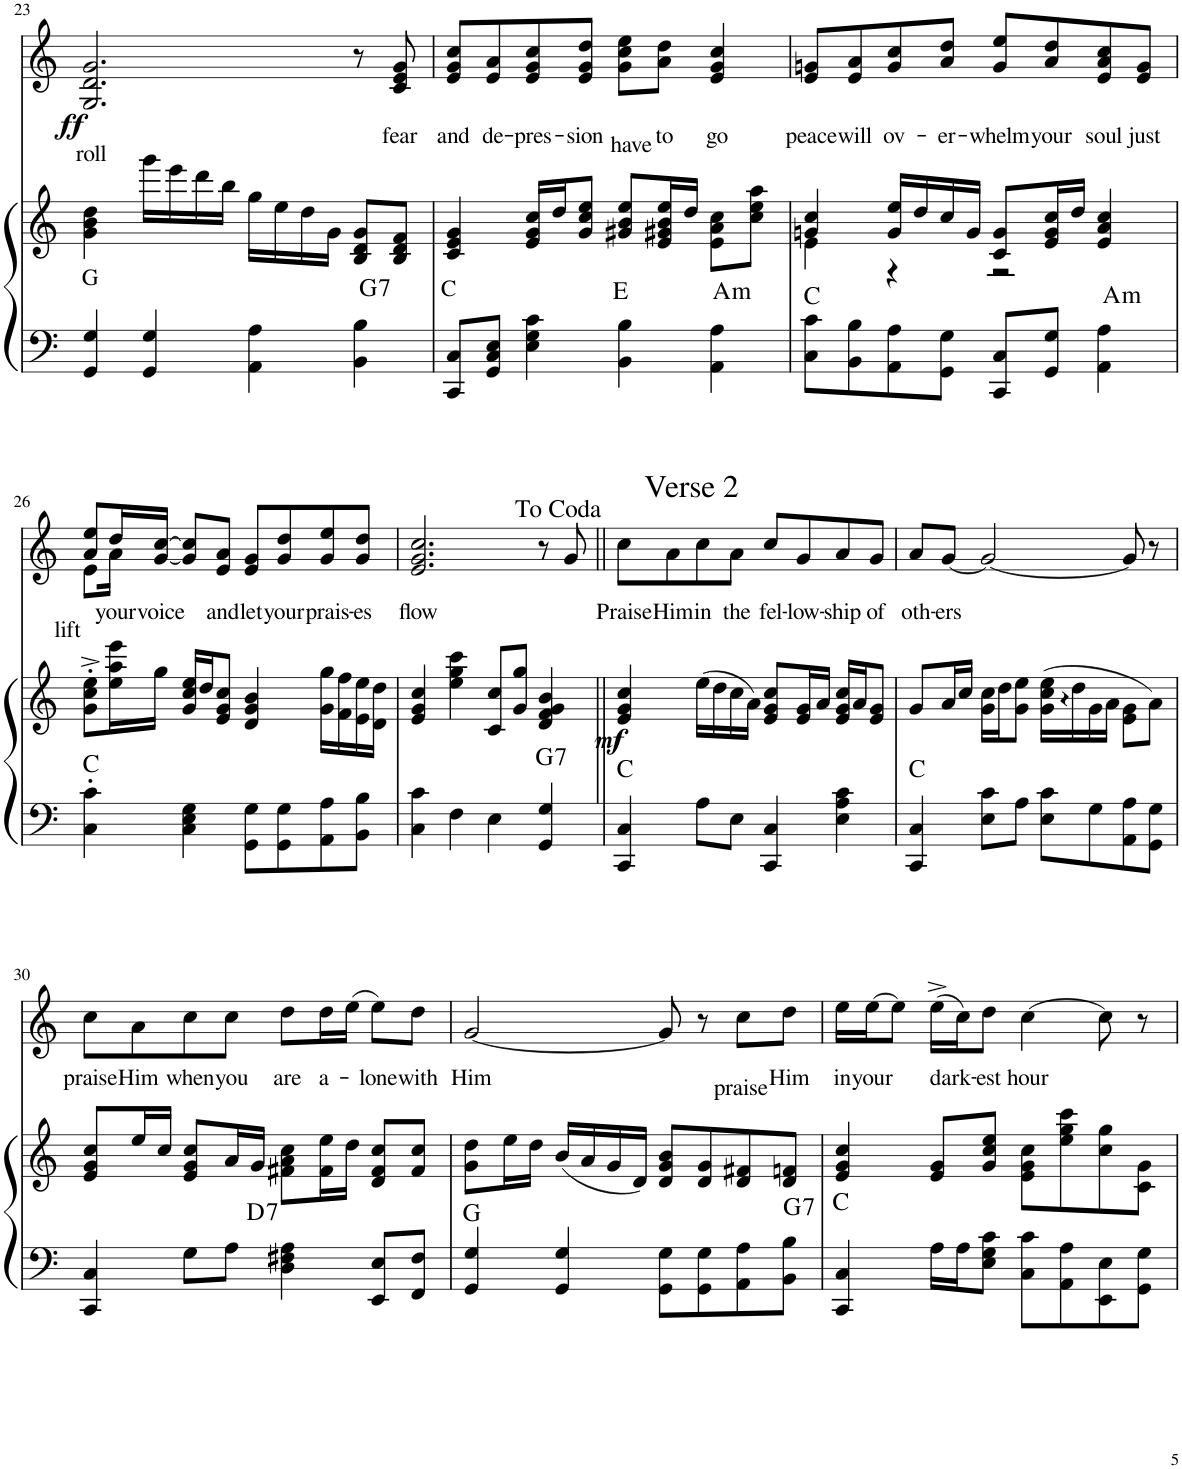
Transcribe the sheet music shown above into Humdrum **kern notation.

**kern	**text	**kern	**text	**dynam	**harte	**kern	**text	**dynam
*part2	*part2	*part2	*part2	*part2	*part2	*part1	*part1	*part1
*staff3	*staff3	*staff2	*staff2	*staff2/3	*	*staff1	*staff1	*staff1
*I"Piano	*	*	*	*	*	*I"Voice	*	*
*I'Pno	*	*	*	*	*	*	*	*
!!LO:PB:g=z
*clefF4	*	*clefG2	*	*	*	*clefG2	*	*
*k[]	*	*k[]	*	*	*	*k[]	*	*
*M4/4	*	*M4/4	*	*	*	*M4/4	*	*
=23	=23	=23	=23	=23	=23	=23	=23	=23
!	!	!	!LO:LY:b	!	!	!	!LO:LY:b	!LO:DY:b
4GG/ 4G/	.	4g\ 4b\ 4dd\	G	.	.	2.G/ 2.d/ 2.g/	roll	ff
4GG/ 4G/	.	16ggg\LL	.	.	.	.	.	.
.	.	16eee\	.	.	.	.	.	.
.	.	16ddd\	.	.	.	.	.	.
.	.	16bb\JJ	.	.	.	.	.	.
4AA\ 4A\	.	16gg\LL	.	.	.	.	.	.
.	.	16ee\	.	.	.	.	.	.
.	.	16dd\	.	.	.	.	.	.
.	.	16g\JJ	.	.	.	.	.	.
!	!	!	!	!	!LO:H:kt=7	!	!	!
4BB\ 4B\	.	8B/ 8d/ 8g/L	.	.	G:7	8r	.	.
!	!	!	!	!	!	!	!LO:LY:b	!
.	.	8B/ 8d/ 8f/J	.	.	.	8c/ 8e/ 8g/	fear	.
=24	=24	=24	=24	=24	=24	=24	=24	=24
!	!LO:LY:a	!	!	!	!	!	!LO:LY:b	!
8CC/ 8C/L	C	4c/ 4e/ 4g/	.	.	.	8e/ 8g/ 8cc/L	and	.
!	!	!	!	!	!	!	!LO:LY:b	!
8GG/ 8C/ 8E/J	.	.	.	.	.	8e/ 8a/	de-	.
!	!	!	!	!	!	!	!LO:LY:b	!
4E\ 4G\ 4c\	.	16e/ 16g/ 16cc/LL	.	.	.	8e/ 8g/ 8cc/	pres-	.
.	.	16dd/J	.	.	.	.	.	.
!	!	!	!	!	!	!	!LO:LY:b	!
.	.	8g/ 8cc/ 8ee/J	.	.	.	8e/ 8g/ 8dd/J	sion	.
!	!	!	!	!	!	!	!LO:LY:b	!
4BB\ 4B\	.	8g#X/ 8b/ 8ee/L	.	.	E:maj	8g\ 8cc\ 8ee\L	have	.
!	!	!	!	!	!	!	!LO:LY:b	!
.	.	16e/ 16g#X/ 16b/ 16ee/L	.	.	.	8a\ 8dd\J	to	.
.	.	16dd/JJ	.	.	.	.	.	.
!	!	!	!	!	!LO:H:kt=m	!	!LO:LY:b	!
4AA\ 4A\	.	8e\ 8a\ 8cc\L	.	.	A:min	4e/ 4g/ 4cc/	go	.
.	.	8cc\ 8ee\ 8aa\J	.	.	.	.	.	.
=25	=25	=25	=25	=25	=25	=25	=25	=25
*	*	*^	*	*	*	*	*	*
!	!	!	!	!	!	!	!	!LO:LY:b	!
8C\ 8c\L	.	4gn/ 4cc/	4e\	.	.	C:maj	8e/ 8gn/L	peace	.
!	!	!	!	!	!	!	!	!LO:LY:b	!
8BB\ 8B\	.	.	.	.	.	.	8e/ 8a/	will	.
!	!	!	!	!	!	!	!	!LO:LY:b	!
8AA\ 8A\	.	16g/ 16ee/LL	4r	.	.	.	8g/ 8cc/	ov-	.
.	.	16dd/	.	.	.	.	.	.	.
!	!	!	!	!	!	!	!	!LO:LY:b	!
8GG\ 8G\J	.	16cc/	.	.	.	.	8a/ 8dd/J	-er-	.
.	.	16g/JJ	.	.	.	.	.	.	.
!	!	!	!	!	!	!LO:H:kt=m	!	!LO:LY:b	!
8CC/ 8C/L	.	8c/ 8g/L	2r	.	.	A:min	8g/ 8ee/L	-whelm	.
!	!	!	!	!	!	!	!	!LO:LY:b	!
8GG/ 8G/J	.	16e/ 16g/ 16cc/L	.	.	.	.	8a/ 8dd/	your	.
.	.	16dd/JJ	.	.	.	.	.	.	.
!	!	!	!	!	!	!	!	!LO:LY:b	!
4AA\ 4A\	.	4e/ 4a/ 4cc/	.	.	.	.	8e/ 8a/ 8cc/	soul	.
!	!	!	!	!	!	!	!	!LO:LY:b	!
.	.	.	.	.	.	.	8e/ 8g/J	just	.
*	*	*v	*v	*	*	*	*	*	*
!!LO:LB:g=z
=26	=26	=26	=26	=26	=26	=26	=26	=26
!	!	!	!LO:LY:a	!	!	!	!	!
*	*	*	*	*	*	*^	*	*
4C\' 4c\'	.	8g\'^ 8cc\'^ 8ee\'^L	lift	.	C:maj	8a/ 8ee/L	8e\L	.	.
!	!	!	!	!	!	!	!	!LO:LY:b	!
.	.	16ee\ 16aa\ 16eee\L	.	.	.	16dd/L	16a\Jk	your	.
!	!	!	!	!	!	!	!	!LO:LY:b	!
.	.	16gg\JJ	.	.	.	[16g/ [16cc/JJ	2ryy	voice	.
4C\ 4E\ 4G\	.	16g/ 16cc/ 16ee/LL	.	.	.	8g/] 8cc/]L	.	.	.
.	.	16dd/J	.	.	.	.	.	.	.
!	!	!	!	!	!	!	!	!LO:LY:b	!
.	.	8e/ 8g/ 8cc/J	.	.	.	8e/ 8a/J	.	and	.
!	!	!	!	!	!	!	!	!LO:LY:b	!
8GG\ 8G\L	.	4d/ 4g/ 4b/	.	.	.	8e/ 8g/L	.	let	.
!	!	!	!	!	!	!	!	!LO:LY:b	!
8GG\ 8G\	.	.	.	.	.	8g/ 8dd/	.	your	.
.	.	.	.	.	.	.	4ryy	.	.
!	!	!	!	!	!	!	!	!LO:LY:b	!
8AA\ 8A\	.	16g\ 16gg\LL	.	.	.	8g/ 8ee/	.	prais-	.
.	.	16f\ 16ff\	.	.	.	.	.	.	.
!	!	!	!	!	!	!	!	!LO:LY:b	!
8BB\ 8B\J	.	16e\ 16ee\	.	.	.	8g/ 8dd/J	.	-es	.
.	.	16d\ 16dd\JJ	.	.	.	.	16ryy	.	.
=27	=27	=27	=27	=27	=27	=27	=27	=27	=27
!	!	!	!	!	!	!	!	!LO:LY:b	!
*	*	*	*	*	*	*v	*v	*	*
4C\ 4c\	.	4e/ 4g/ 4cc/	.	.	.	2.e/ 2.g/ 2.cc/	flow	.
4F\	.	4ee\ 4gg\ 4ccc\	.	.	.	.	.	.
4E\	.	8c/ 8cc/L	.	.	.	.	.	.
.	.	8g/ 8gg/J	.	.	.	.	.	.
!	!	!	!	!	!LO:H:kt=7	!	!	!
4GG/ 4G/	.	4d/ 4f/ 4g/ 4b/	.	.	G:7	8r	.	.
.	.	.	.	.	.	8g/	.	.
=28||	=28||	=28||	=28||	=28||	=28||	=28||	=28||	=28||
!	!	!	!	!	!	!LO:TX:a:t=Verse 2	!	!
!	!	!	!	!LO:DY:b	!	!	!LO:LY:b	!
4CC/ 4C/	.	4e/ 4g/ 4cc/	.	mf	C:maj	8cc\L	Praise	.
!	!	!	!	!	!	!	!LO:LY:b	!
.	.	.	.	.	.	8a\	Him	.
!	!	!	!	!	!	!	!LO:LY:b	!
8A\L	.	(16ee\LL	.	.	.	8cc\	in	.
.	.	16dd\	.	.	.	.	.	.
!	!	!	!	!	!	!	!LO:LY:b	!
8E\J	.	16cc\	.	.	.	8a\J	the	.
.	.	16a\JJ)	.	.	.	.	.	.
!	!	!	!	!	!	!	!LO:LY:b	!
4CC/ 4C/	.	8e/ 8g/ 8cc/L	.	.	.	8cc/L	fel-	.
!	!	!	!	!	!	!	!LO:LY:b	!
.	.	16e/ 16g/L	.	.	.	8g/	low-	.
.	.	16a/JJ	.	.	.	.	.	.
!	!	!	!	!	!	!	!LO:LY:b	!
4E\ 4A\ 4c\	.	16e/ 16g/ 16cc/LL	.	.	.	8a/	-ship	.
.	.	16a/J	.	.	.	.	.	.
!	!	!	!	!	!	!	!LO:LY:b	!
.	.	8e/ 8g/J	.	.	.	8g/J	of	.
=29	=29	=29	=29	=29	=29	=29	=29	=29
!	!	!	!	!	!	!	!LO:LY:b	!
4CC/ 4C/	.	8g/L	.	.	C:maj	8a/L	oth-	.
!	!	!	!	!	!	!	!LO:LY:b	!
.	.	16a/L	.	.	.	[8g/J	ers	.
.	.	16cc/JJ	.	.	.	.	.	.
8E\ 8c\L	.	16g\ 16cc\LL	.	.	.	2g/_	.	.
.	.	16dd\J	.	.	.	.	.	.
8A\J	.	8g\ 8ee\J	.	.	.	.	.	.
8E\ 8c\L	.	(16g\ 16cc\ 16ee\LL	.	.	.	.	.	.
.	.	16dd\	.	.	.	.	.	.
8G\	.	16g\	.	.	.	.	.	.
.	.	16a\JJ	.	.	.	.	.	.
8AA\ 8A\	.	8e\ 8g\L	.	.	.	8g/]	.	.
8GG\ 8G\J	.	8a\J)	.	.	.	8r	.	.
!!LO:LB:g=z
=30	=30	=30	=30	=30	=30	=30	=30	=30
!	!	!	!	!	!	!	!LO:LY:b	!
4CC/ 4C/	.	8e/ 8g/ 8cc/L	.	.	.	8cc\L	praise	.
!	!	!	!	!	!	!	!LO:LY:b	!
.	.	16ee/L	.	.	.	8a\	Him	.
.	.	16cc/JJ	.	.	.	.	.	.
!	!	!	!	!	!	!	!LO:LY:b	!
8G\L	.	8e/ 8g/ 8cc/L	.	.	.	8cc\	when	.
!	!	!	!	!	!	!	!LO:LY:b	!
8A\J	.	16a/L	.	.	.	8cc\J	you	.
.	.	16g/JJ	.	.	.	.	.	.
!	!	!	!	!	!LO:H:kt=7	!	!LO:LY:b	!
4D\ 4F#X\ 4A\	.	8f#X\ 8a\ 8cc\L	.	.	D:7	8dd\L	are	.
!	!	!	!	!	!	!	!LO:LY:b	!
.	.	16f#\ 16ee\L	.	.	.	16dd\L	a-	.
.	.	16dd\JJ	.	.	.	(16ee\JJ	.	.
!	!	!	!	!	!	!	!LO:LY:b	!
8EE/ 8E/L	.	8d/ 8f#/ 8cc/L	.	.	.	8ee\L)	lone	.
!	!	!	!	!	!	!	!LO:LY:b	!
8FF/ 8F#/J	.	8f#/ 8cc/J	.	.	.	8dd\J	with	.
=31	=31	=31	=31	=31	=31	=31	=31	=31
!	!	!	!	!	!	!	!LO:LY:b	!
4GG/ 4G/	.	8g\ 8dd\L	.	.	G:maj	[2g/	Him	.
.	.	16ee\L	.	.	.	.	.	.
.	.	16dd\JJ	.	.	.	.	.	.
4GG/ 4G/	.	(16b/LL	.	.	.	.	.	.
.	.	16a/	.	.	.	.	.	.
.	.	16g/	.	.	.	.	.	.
.	.	16d/JJ)	.	.	.	.	.	.
8GG\ 8G\L	.	8d/ 8g/ 8b/L	.	.	.	8g/]	.	.
8GG\ 8G\	.	8d/ 8g/	.	.	.	8r	.	.
!	!	!	!	!	!LO:H:kt=7	!	!LO:LY:b	!
8AA\ 8A\	.	8d/ 8f#X/	.	.	G:7	8cc\L	praise	.
!	!	!	!	!	!	!	!LO:LY:b	!
8BB\ 8B\J	.	8d/ 8fn/J	.	.	.	8dd\J	Him	.
=32	=32	=32	=32	=32	=32	=32	=32	=32
!	!	!	!	!	!	!	!LO:LY:b	!
4CC/ 4C/	.	4e/ 4g/ 4cc/	.	.	C:maj	16ee\LL	in	.
!	!	!	!	!	!	!	!LO:LY:b	!
.	.	.	.	.	.	[16ee\J	your	.
.	.	.	.	.	.	8ee\J]	.	.
!	!	!	!	!	!	!	!LO:LY:b	!
16A\LL	.	8e/ 8g/L	.	.	.	(16ee^\LL	dark-	.
16A\J	.	.	.	.	.	16cc\J)	.	.
!	!	!	!	!	!	!	!LO:LY:b	!
8E\ 8G\ 8c\J	.	8g/ 8cc/ 8ee/J	.	.	.	8dd\J	est	.
!	!	!	!	!	!	!	!LO:LY:b	!
8C\ 8c\L	.	8e\ 8g\ 8cc\L	.	.	.	[4cc\	hour	.
8AA\ 8A\	.	8ee\ 8gg\ 8ccc\	.	.	.	.	.	.
8EE\ 8E\	.	8cc\ 8gg\	.	.	.	8cc\]	.	.
8GG\ 8G\J	.	8c\ 8g\J	.	.	.	8r	.	.
=	=	=	=	=	=	=	=	=
*-	*-	*-	*-	*-	*-	*-	*-	*-
